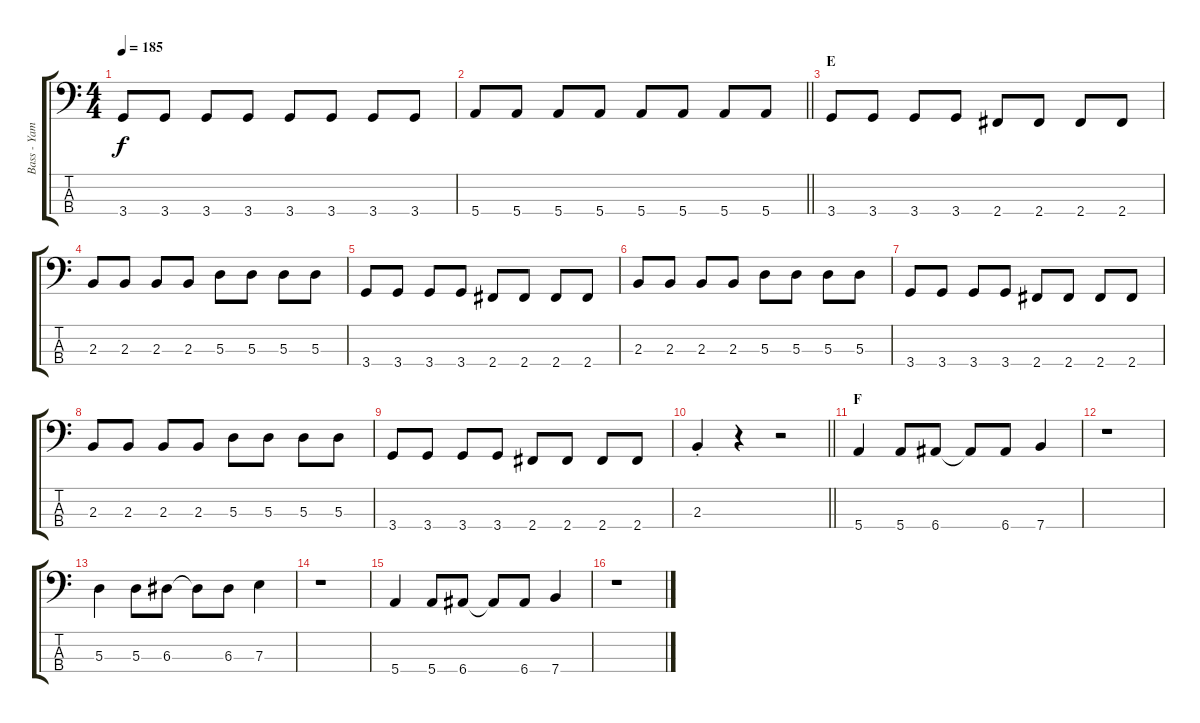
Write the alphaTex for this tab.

\track ("Bass - Yamada" "Bass - Yam") {instrument electricbasspick}
\staff {score tabs}
\tuning (G2 D2 A1 E1) {hide}
\ts (4 4)
\tempo 185
\clef f4
\ks c
3.4.8{dy f} 3.4.8 3.4.8 3.4.8 3.4.8 3.4.8 3.4.8 3.4.8 |
\barLineRight lightlight
5.4.8 5.4.8 5.4.8 5.4.8 5.4.8 5.4.8 5.4.8 5.4.8 |
\section ("" "E")
3.4.8 3.4.8 3.4.8 3.4.8 2.4.8 2.4.8 2.4.8 2.4.8 |
2.3.8 2.3.8 2.3.8 2.3.8 5.3.8 5.3.8 5.3.8 5.3.8 |
3.4.8 3.4.8 3.4.8 3.4.8 2.4.8 2.4.8 2.4.8 2.4.8 |
2.3.8 2.3.8 2.3.8 2.3.8 5.3.8 5.3.8 5.3.8 5.3.8 |
3.4.8 3.4.8 3.4.8 3.4.8 2.4.8 2.4.8 2.4.8 2.4.8 |
2.3.8 2.3.8 2.3.8 2.3.8 5.3.8 5.3.8 5.3.8 5.3.8 |
3.4.8 3.4.8 3.4.8 3.4.8 2.4.8 2.4.8 2.4.8 2.4.8 |
\barLineRight lightlight
2.3{st}.4 r.4 r.2 |
\section ("" "F")
5.4.4 5.4.8 6.4.8 6.4{t}.8 6.4.8 7.4.4 |
r.1 |
5.3.4 5.3.8 6.3.8 6.3{t}.8 6.3.8 7.3.4 |
r.1 |
5.4.4 5.4.8 6.4.8 6.4{t}.8 6.4.8 7.4.4 |
r.1
